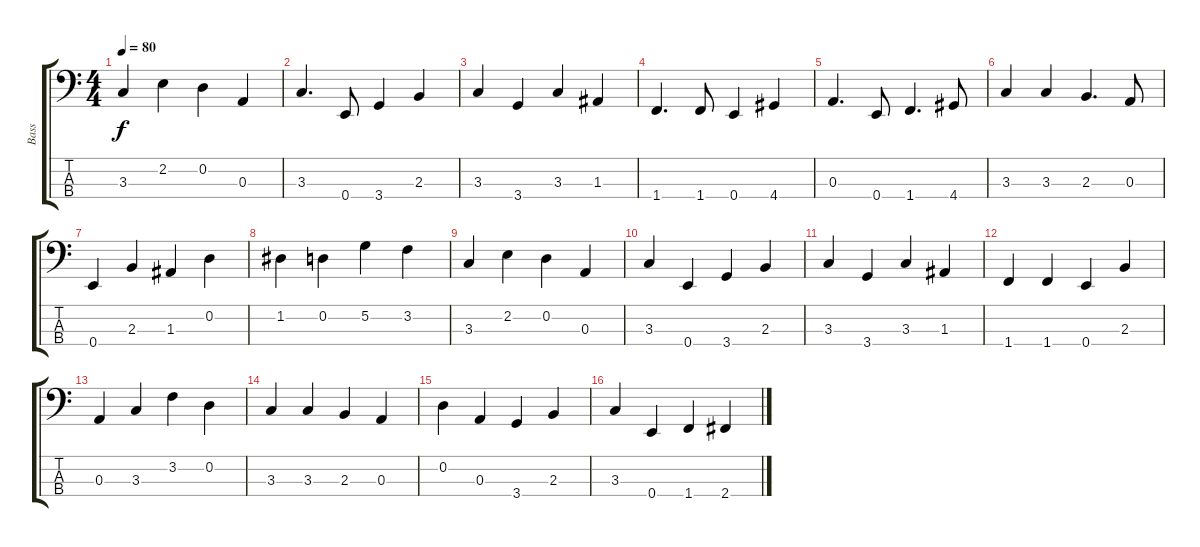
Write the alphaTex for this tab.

\track ("Bass" "Bass") {instrument fretlessbass}
\staff {score tabs}
\tuning (G2 D2 A1 E1) {hide}
\ts (4 4)
\tempo 80
\clef f4
\ks c
3.3.4{dy f instrument fretlessbass} 2.2.4 0.2.4 0.3.4 |
3.3.4{d} 0.4.8 3.4.4 2.3.4 |
3.3.4 3.4.4 3.3.4 1.3.4 |
1.4.4{d} 1.4.8 0.4.4 4.4.4 |
0.3.4{d} 0.4.8 1.4.4{d} 4.4.8 |
3.3.4 3.3.4 2.3.4{d} 0.3.8 |
0.4.4 2.3.4 1.3.4 0.2.4 |
1.2.4 0.2.4 5.2.4 3.2.4 |
3.3.4 2.2.4 0.2.4 0.3.4 |
3.3.4 0.4.4 3.4.4 2.3.4 |
3.3.4 3.4.4 3.3.4 1.3.4 |
1.4.4 1.4.4 0.4.4 2.3.4 |
0.3.4 3.3.4 3.2.4 0.2.4 |
3.3.4 3.3.4 2.3.4 0.3.4 |
0.2.4 0.3.4 3.4.4 2.3.4 |
3.3.4 0.4.4 1.4.4 2.4.4
